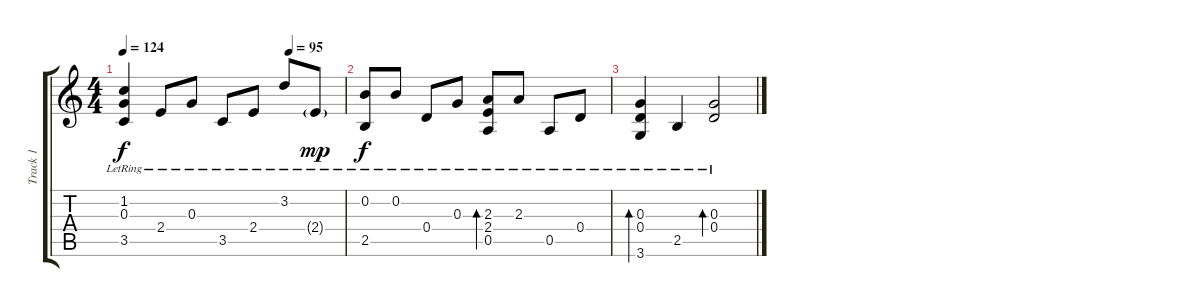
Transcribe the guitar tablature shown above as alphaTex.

\track ("Track 1" "Track 1") {instrument acousticguitarsteel}
\staff {score tabs}
\tuning (E4 B3 G3 D3 A2 E2) {hide}
\ts (4 4)
\tempo 124
\tempo (95 0.75)
\clef g2
\ks c
(1.2{lr} 0.3{lr} 3.5{lr}).4{dy f} 2.4{lr}.8 0.3{lr}.8 3.5{lr}.8 2.4{lr}.8 3.2{lr}.8 2.4{g lr}.8{dy mp} |
(0.2{lr} 2.5{lr}).8{dy f} 0.2{lr}.8 0.4{lr}.8 0.3{lr}.8 (2.3{lr} 2.4{lr} 0.5{lr}).8{bd 240} 2.3{lr}.8 0.5{lr}.8 0.4{lr}.8 |
(0.3{lr} 0.4{lr} 3.6{lr}).4{bd 240} 2.5{lr}.4 (0.3{lr} 0.4{lr}).2{bd 240}
